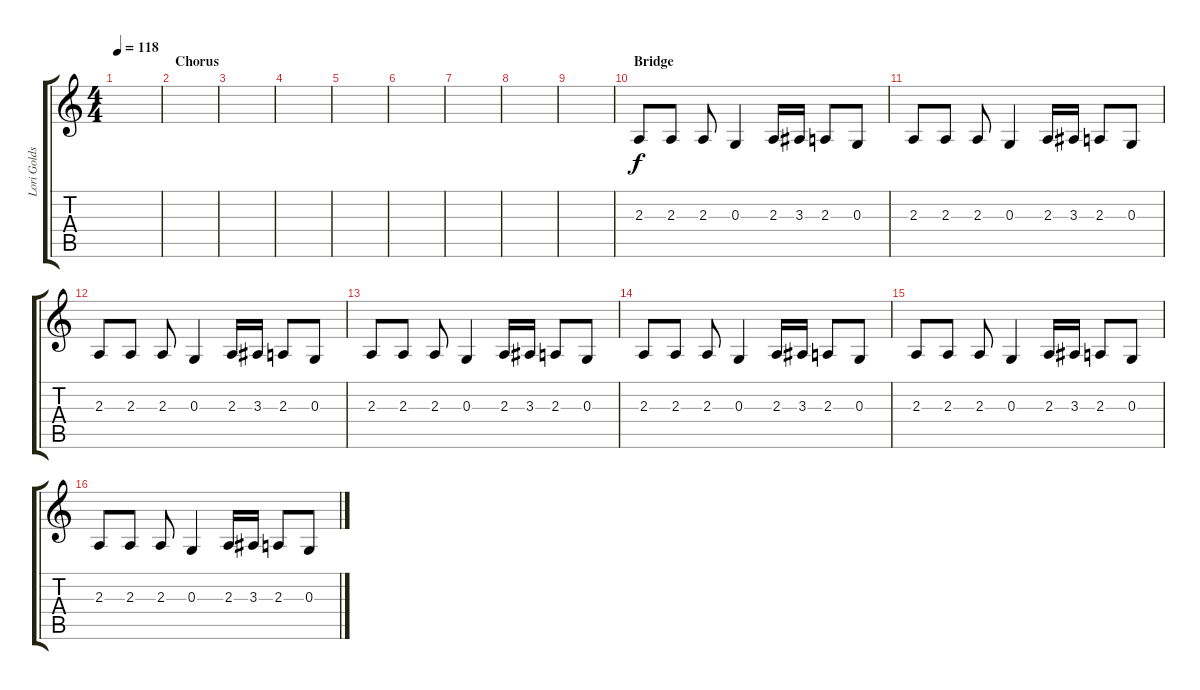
\track ("Lori Goldston - Cello" "Lori Golds") {instrument cello}
\staff {score tabs}
\tuning (E4 B3 G3 D3 A2 E2) {hide}
\ts (4 4)
\tempo 118
\clef g2
\ks c
|
\section ("" "Chorus")
|
|
|
|
|
|
|
|
\section ("" "Bridge")
2.3.8 2.3.8 2.3.8 0.3.4 2.3.16 3.3.16 2.3.8 0.3.8 |
2.3.8 2.3.8 2.3.8 0.3.4 2.3.16 3.3.16 2.3.8 0.3.8 |
2.3.8 2.3.8 2.3.8 0.3.4 2.3.16 3.3.16 2.3.8 0.3.8 |
2.3.8 2.3.8 2.3.8 0.3.4 2.3.16 3.3.16 2.3.8 0.3.8 |
2.3.8 2.3.8 2.3.8 0.3.4 2.3.16 3.3.16 2.3.8 0.3.8 |
2.3.8 2.3.8 2.3.8 0.3.4 2.3.16 3.3.16 2.3.8 0.3.8 |
2.3.8 2.3.8 2.3.8 0.3.4 2.3.16 3.3.16 2.3.8 0.3.8
